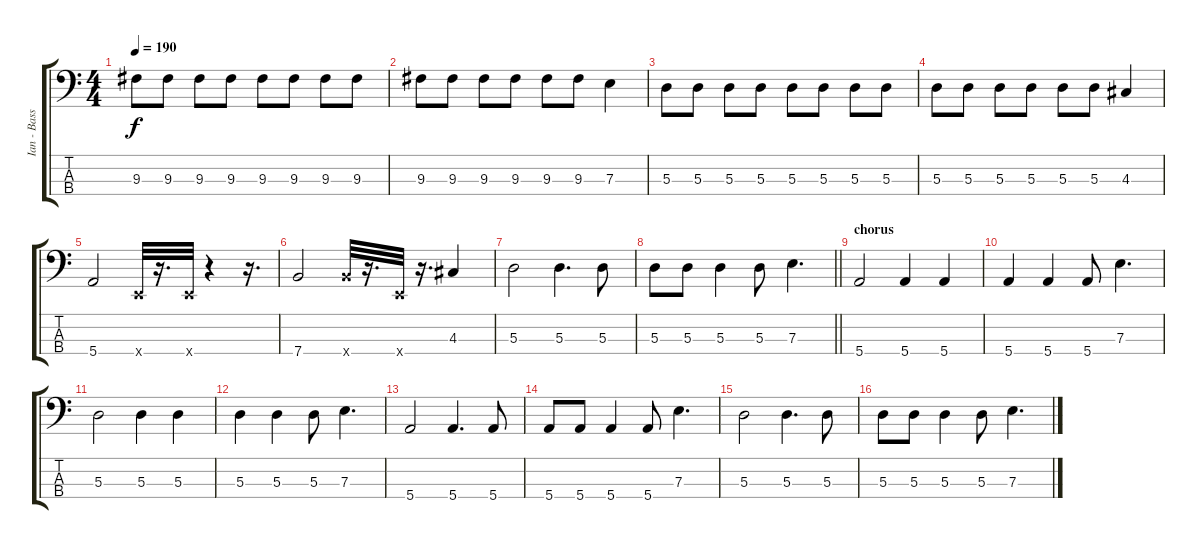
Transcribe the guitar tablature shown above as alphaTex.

\track ("Ian - Bass" "Ian - Bass") {instrument electricbassfinger}
\staff {score tabs}
\tuning (G2 D2 A1 E1) {hide}
\ts (4 4)
\tempo 190
\clef f4
\ks c
9.3.8{dy f} 9.3.8 9.3.8 9.3.8 9.3.8 9.3.8 9.3.8 9.3.8 |
9.3.8 9.3.8 9.3.8 9.3.8 9.3.8 9.3.8 7.3.4 |
5.3.8 5.3.8 5.3.8 5.3.8 5.3.8 5.3.8 5.3.8 5.3.8 |
5.3.8 5.3.8 5.3.8 5.3.8 5.3.8 5.3.8 4.3.4 |
5.4.2 0.4{x}.32 r.16{d} 0.4{x}.32 r.4 r.16{d} |
7.4.2 7.4{x}.32 r.16{d} 0.4{x}.32 r.16{d} 4.3.4 |
5.3.2 5.3.4{d} 5.3.8 |
\barLineRight lightlight
5.3.8 5.3.8 5.3.4 5.3.8 7.3.4{d} |
\section ("" "chorus")
5.4.2 5.4.4 5.4.4 |
5.4.4 5.4.4 5.4.8 7.3.4{d} |
5.3.2 5.3.4 5.3.4 |
5.3.4 5.3.4 5.3.8 7.3.4{d} |
5.4.2 5.4.4{d} 5.4.8 |
5.4.8 5.4.8 5.4.4 5.4.8 7.3.4{d} |
5.3.2 5.3.4{d} 5.3.8 |
5.3.8 5.3.8 5.3.4 5.3.8 7.3.4{d}
